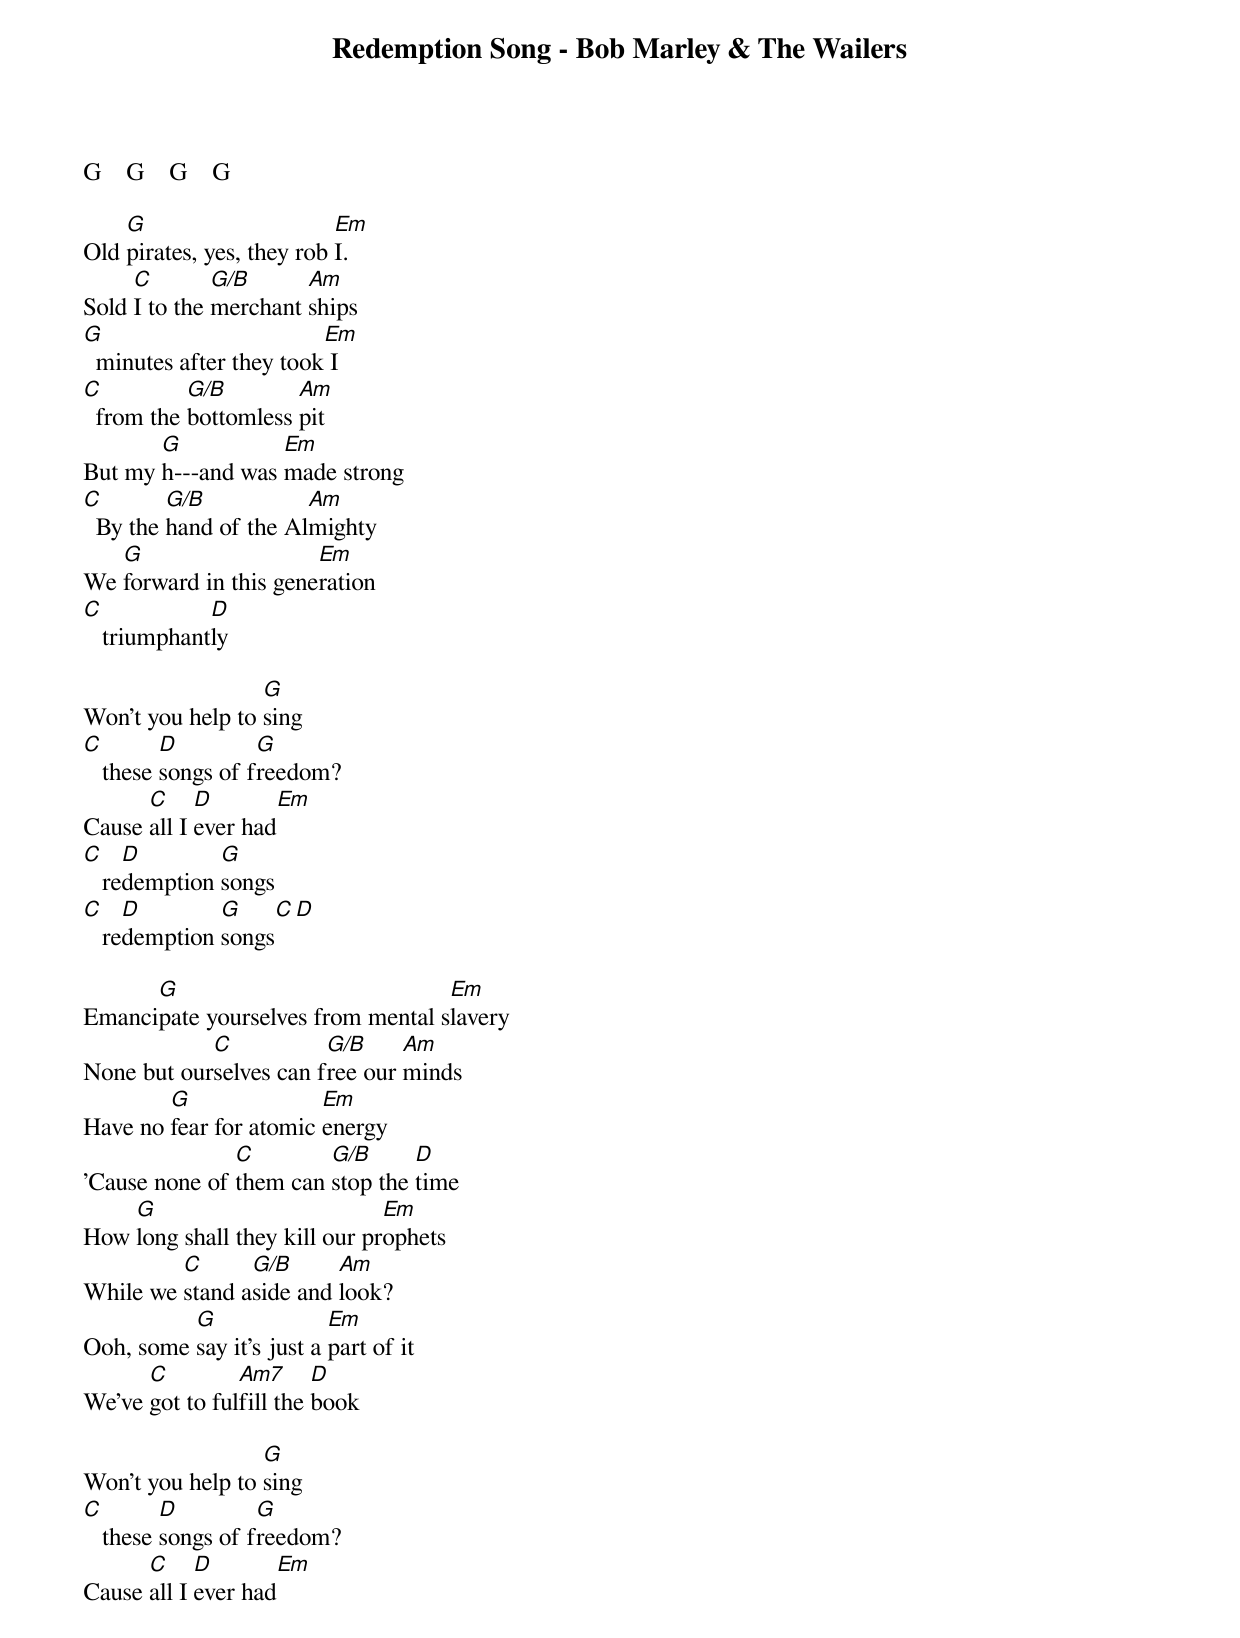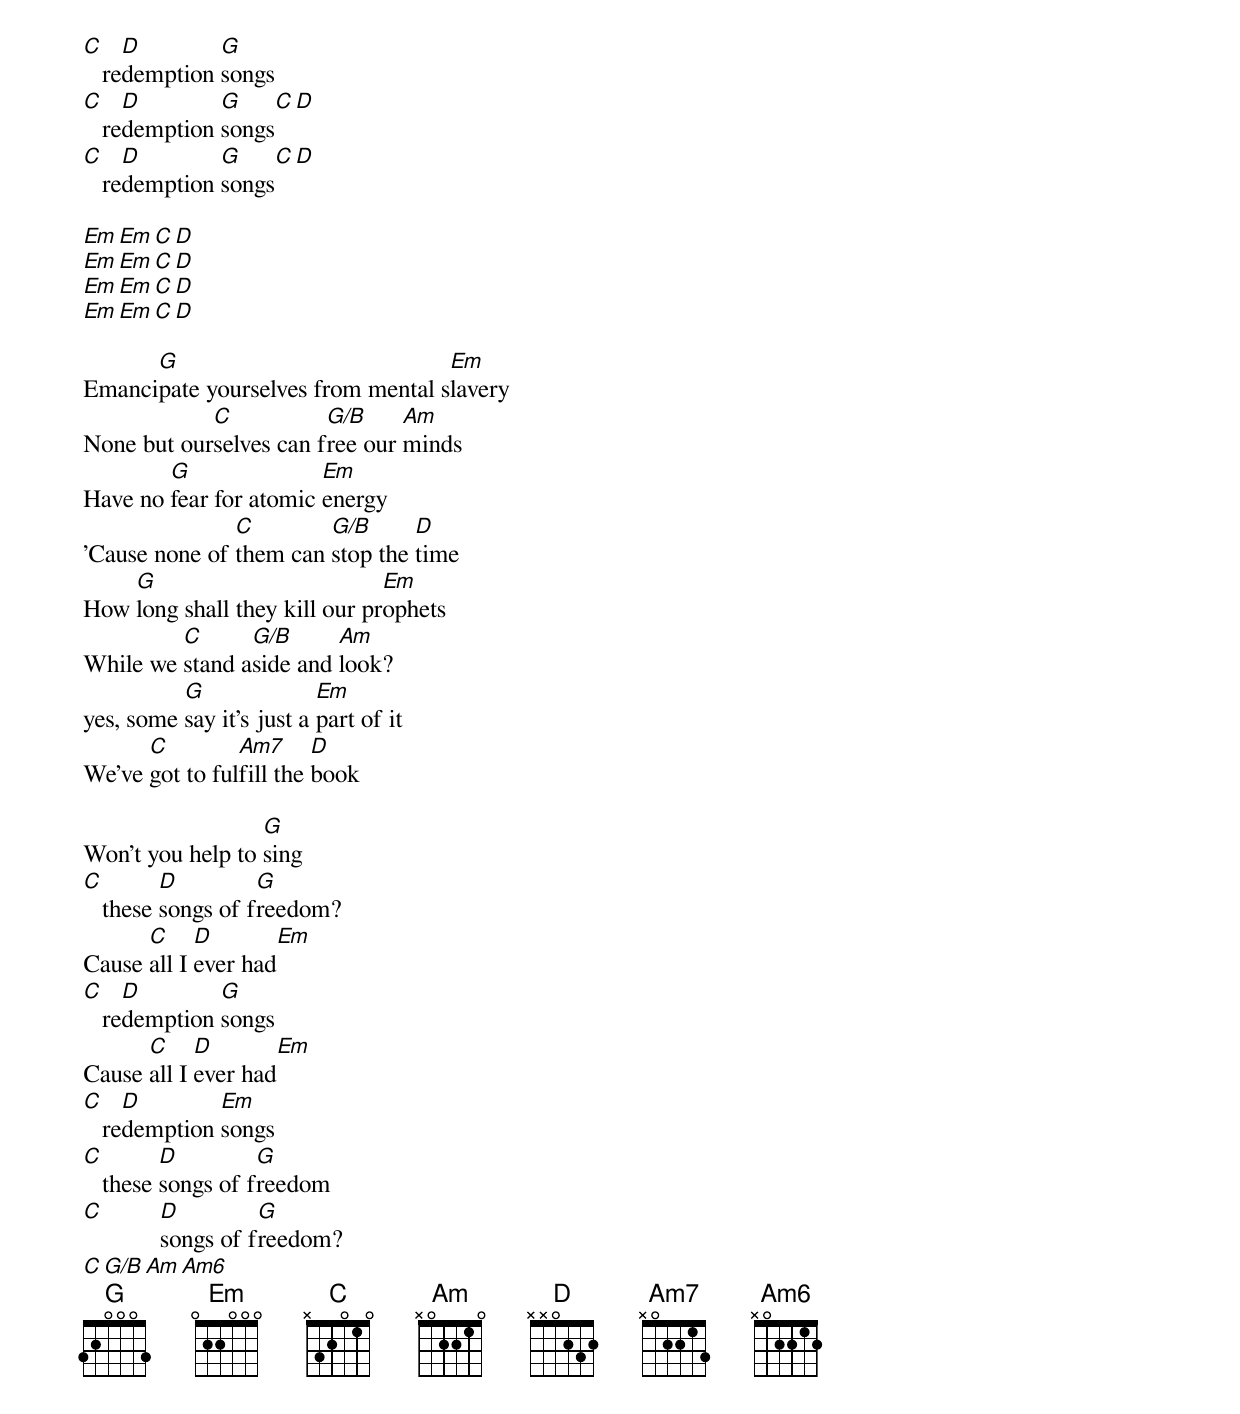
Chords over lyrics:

Redemption Song - Bob Marley & The Wailers

G    G    G    G

    G                      Em
Old pirates, yes, they rob I.
     C        G/B      Am
Sold I to the merchant ships
G                        Em
  minutes after they took I
C          G/B        Am
  from the bottomless pit
       G           Em
But my h---and was made strong
C        G/B           Am
  By the hand of the Almighty
   G                   Em
We forward in this generation
C            D
   triumphantly

                  G
Won't you help to sing
C        D         G
   these songs of freedom?
      C     D        Em
Cause all I ever had
C    D        G
   redemption songs
C    D        G      C   D
   redemption songs

      G                            Em
Emancipate yourselves from mental slavery
            C           G/B     Am
None but ourselves can free our minds
        G               Em
Have no fear for atomic energy
               C        G/B      D
'Cause none of them can stop the time
    G                          Em
How long shall they kill our prophets
         C      G/B      Am
While we stand aside and look?
          G               Em
Ooh, some say it's just a part of it
      C         Am7      D
We've got to fulfill the book

                  G
Won't you help to sing
C        D         G
   these songs of freedom?
      C     D        Em
Cause all I ever had
C    D        G
   redemption songs
C    D        G      C   D
   redemption songs
C    D        G      C   D
   redemption songs

Em  Em  C  D
Em  Em  C  D
Em  Em  C  D
Em  Em  C  D

      G                            Em
Emancipate yourselves from mental slavery
            C           G/B     Am
None but ourselves can free our minds
        G               Em
Have no fear for atomic energy
               C        G/B      D
'Cause none of them can stop the time
    G                          Em
How long shall they kill our prophets
         C      G/B      Am
While we stand aside and look?
          G               Em
yes, some say it's just a part of it
      C         Am7      D
We've got to fulfill the book

                  G
Won't you help to sing
C        D         G
   these songs of freedom?
      C     D        Em
Cause all I ever had
C    D        G
   redemption songs
      C     D        Em
Cause all I ever had
C    D        Em
   redemption songs
C        D         G
   these songs of freedom
C        D         G
         songs of freedom?
C      G/B      Am    Am6
